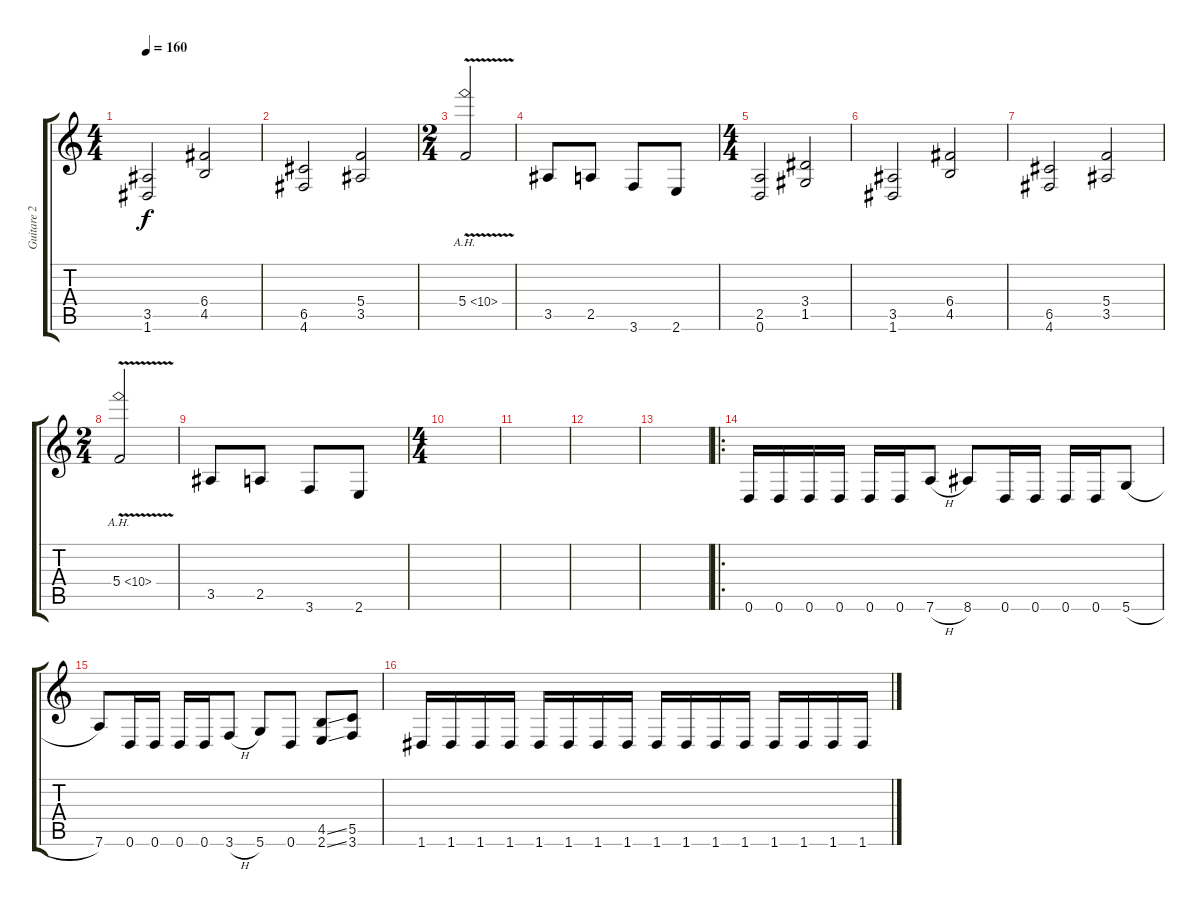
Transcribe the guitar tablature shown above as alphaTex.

\track ("Guitare 2 " "Guitare 2 ") {instrument distortionguitar}
\staff {score tabs}
\tuning (D4 A3 F3 C3 G2 D2) {hide}
\ts (4 4)
\tempo 160
\clef g2
\ks c
(3.5 1.6).2{dy f} (6.4 4.5).2 |
(6.5 4.6).2 (5.4 3.5).2 |
\ts (2 4)
5.4{ah 5 v}.2 |
3.5.8 2.5.8 3.6.8 2.6.8 |
\ts (4 4)
(2.5 0.6).2 (3.4 1.5).2 |
(3.5 1.6).2 (6.4 4.5).2 |
(6.5 4.6).2 (5.4 3.5).2 |
\ts (2 4)
5.4{ah 5 v}.2 |
3.5.8 2.5.8 3.6.8 2.6.8 |
\ts (4 4)
|
|
|
|
\ro
0.6.16 0.6.16 0.6.16 0.6.16 0.6.16 0.6.16 7.6{h}.8 8.6.8 0.6.16 0.6.16 0.6.16 0.6.16 5.6{h}.8 |
7.6.8 0.6.16 0.6.16 0.6.16 0.6.16 3.6{h}.8 5.6.8 0.6.8 (4.5{ss} 2.6{ss}).8 (5.5 3.6).8 |
1.6.16 1.6.16 1.6.16 1.6.16 1.6.16 1.6.16 1.6.16 1.6.16 1.6.16 1.6.16 1.6.16 1.6.16 1.6.16 1.6.16 1.6.16 1.6.16
